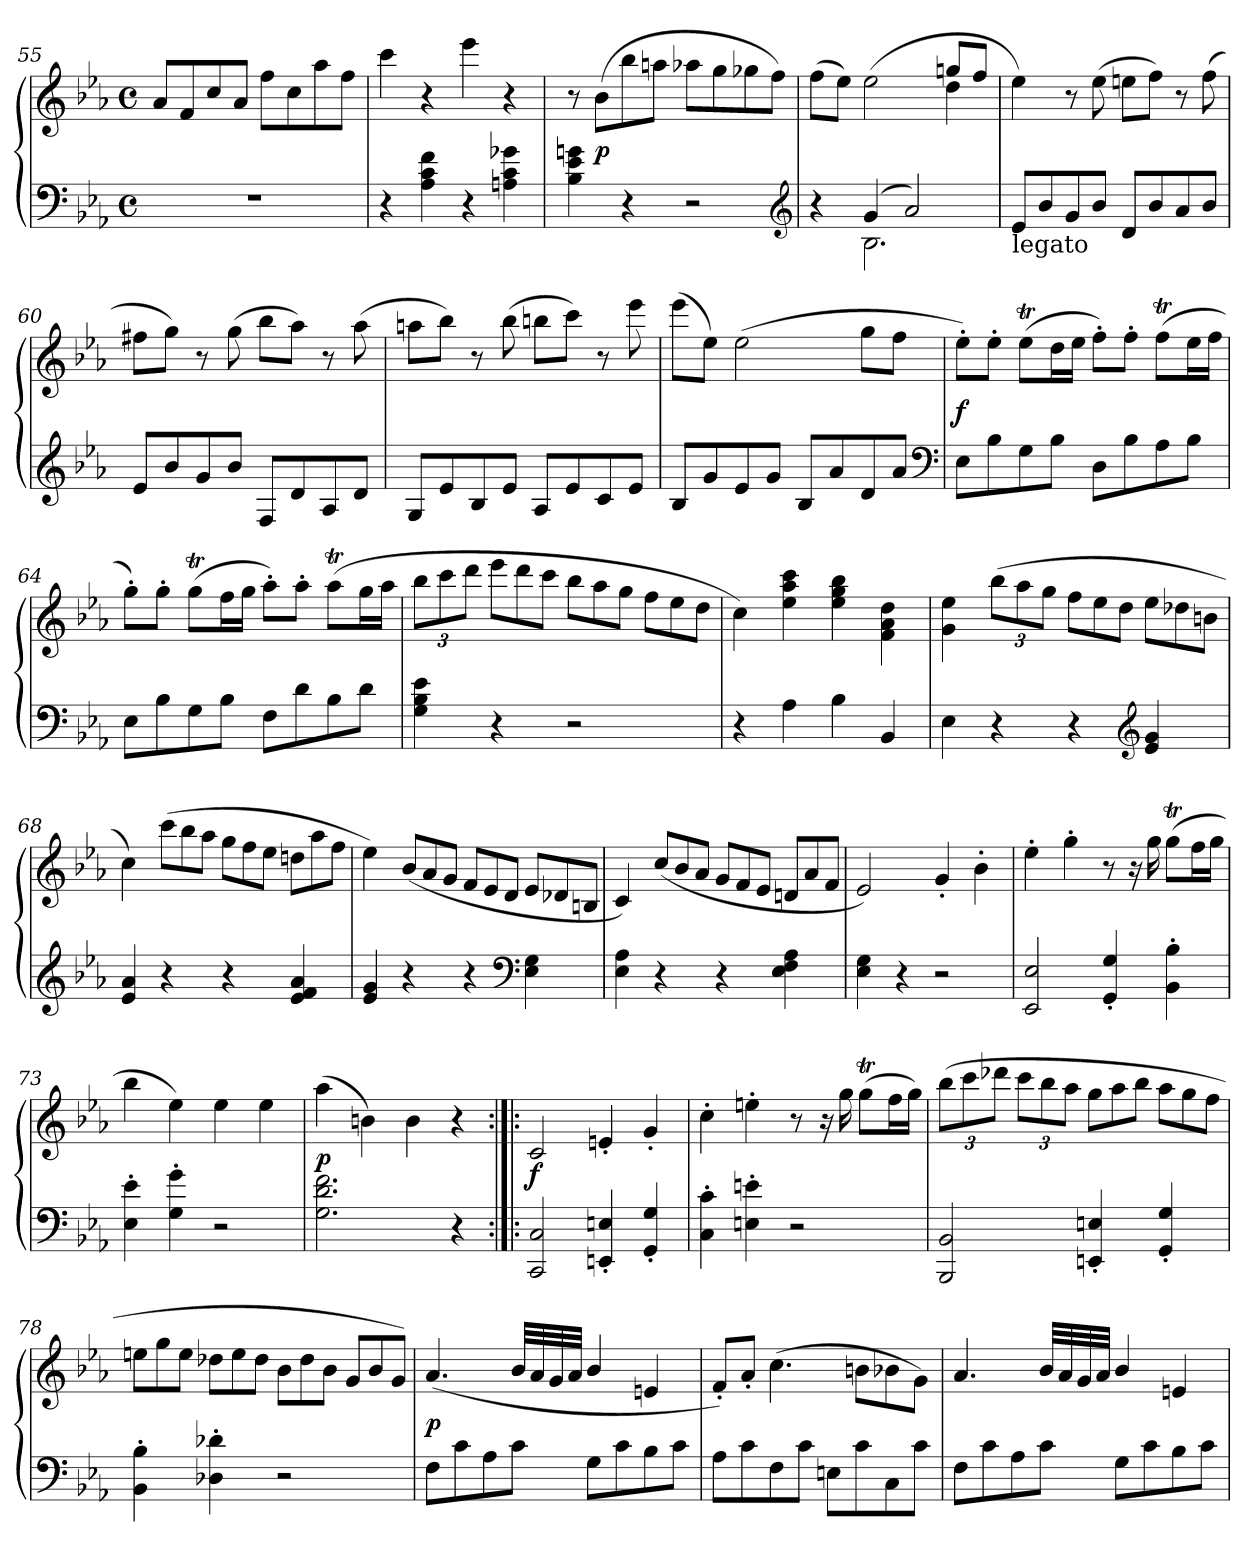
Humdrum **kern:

**kern	**kern	**dynam
*part1	*part1	*part1
*staff2	*staff1	*staff1/2
*clefF4	*clefG2	*
*k[b-e-a-]	*k[b-e-a-]	*
*M4/4	*M4/4	*
*met(c)	*met(c)	*
=55	=55	=55
1r	8a-L	.
.	8f	.
.	8cc	.
.	8a-J	.
.	8ffL	.
.	8cc	.
.	8aa-	.
.	8ffJ	.
=56	=56	=56
4r	4ccc	.
4A- 4c 4f	4r	.
4r	4eee-	.
4An 4c 4g-X	4r	.
=57	=57	=57
4B- 4e- 4gn	8r	.
.	(8b-L	p
4r	8bb-	.
.	8aanJ	.
2r	8aa-XL	.
.	8gg	.
.	8gg-X	.
.	8ffJ)	.
*clefG2	*	*
=58	=58	=58
*^	*^	*
4r	4ryy	2.ryy	(>8ffL	.
.	.	.	8ee-J)	.
(4g	2.B-	.	(>2ee-	.
2a-)	.	.	.	.
.	.	8ggnL	4dd	.
.	.	8ffJ	.	.
*v	*v	*	*	*
*	*v	*v	*
=59	=59	=59
!LO:TX:b:t=legato	!	!
8e-L	4ee-)	.
8b-	.	.
8g	8r	.
8b-J	(8ee-	.
8dL	8eenL	.
8b-	8ffJ)	.
8a-	8r	.
8b-J	(8ff	.
=60	=60	=60
8e-L	8ff#XL	.
8b-	8ggJ)	.
8g	8r	.
8b-J	(8gg	.
8FL	8bb-L	.
8d	8aa-J)	.
8A-	8r	.
8dJ	(8aa-	.
=61	=61	=61
8GL	8aanL	.
8e-	8bb-J)	.
8B-	8r	.
8e-J	(8bb-	.
8A-L	8bbnL	.
8e-	8cccJ)	.
8c	8r	.
8e-J	8eee-	.
=62	=62	=62
8B-L	(8eee-L	.
8g	8ee-J)	.
8e-	(2ee-	.
8gJ	.	.
8B-L	.	.
8a-	.	.
8d	8ggL	.
8a-J	8ffJ	.
*clefF4	*	*
=63	=63	=63
8E-L	8ee-'L)	f
8B-	8ee-'J	.
8G	(8ee-TL	.
8B-J	16ddL	.
.	16ee-JJ	.
8DL	8ff'L)	.
8B-	8ff'J	.
8A-	(8ffTL	.
8B-J	16ee-L	.
.	16ffJJ	.
=64	=64	=64
8E-L	8gg'L)	.
8B-	8gg'J	.
8G	(8ggtL	.
8B-J	16ffL	.
.	16ggJJ	.
8FL	8aa-'L)	.
8d	8aa-'J	.
8B-	(8aa-TL	.
8dJ	16ggL	.
.	16aa-JJ	.
=65	=65	=65
4G 4B- 4e-	12bb-L	.
.	12ccc	.
.	12dddJ	.
*	*Xtuplet	*
4r	12eee-L	.
.	12ddd	.
.	12cccJ	.
2r	12bb-L	.
.	12aa-	.
.	12ggJ	.
.	12ffL	.
.	12ee-	.
.	12ddJ	.
=66	=66	=66
4r	4cc)	.
4A-	4ee- 4aa- 4ccc	.
4B-	4ee- 4gg 4bb-	.
4BB-	4f\ 4a-\ 4dd\	.
=67	=67	=67
4E-	4g 4ee-	.
*	*tuplet	*
4r	(12bb-L	.
.	12aa-	.
.	12ggJ	.
*	*Xtuplet	*
4r	12ffL	.
.	12ee-	.
.	12ddJ	.
*clefG2	*	*
4e- 4g	12ee-L	.
.	12dd-X	.
.	12bnJ	.
=68	=68	=68
4e- 4a-	4cc)	.
4r	(12cccL	.
.	12bb-	.
.	12aa-J	.
4r	12ggL	.
.	12ff	.
.	12ee-J	.
4e- 4f 4a-	12ddnL	.
.	12aa-	.
.	12ffJ	.
=69	=69	=69
4e- 4g	4ee-)	.
4r	(12b-L	.
.	12a-	.
.	12gJ	.
4r	12fL	.
.	12e-	.
.	12dJ	.
*clefF4	*	*
4E- 4G	12e-L	.
.	12d-X	.
.	12BnJ	.
=70	=70	=70
4E- 4A-	4c)	.
4r	(12cc/L	.
.	12b-/	.
.	12a-/J	.
4r	12gL	.
.	12f	.
.	12e-J	.
4E- 4F 4A-	12dnL	.
.	12a-	.
.	12fJ	.
=71	=71	=71
4E- 4G	2e-)	.
4r	.	.
2r	4g'	.
.	4b-'	.
=72	=72	=72
2EE- 2E-	4ee-'	.
.	4gg'	.
4GG' 4G'	8r	.
.	16r	.
.	16gg	.
4BB-' 4B-'	(8ggtL	.
.	16ffL	.
.	16ggJJ	.
=73	=73	=73
4E-' 4e-'	4bb-	.
4G' 4g'	4ee-)	.
2r	4ee-	.
.	4ee-	.
=74	=74	=74
2.G 2.d 2.f	(4aa-	p
.	4bn)	.
.	4b	.
4r	4r	.
=75:|!|:	=75:|!|:	=75:|!|:
2CC 2C	2c	f
4EEn' 4En'	4en'	.
4GG' 4G'	4g'	.
=76	=76	=76
4C' 4c'	4cc'	.
4En' 4en'	4een'	.
2r	8r	.
.	16r	.
.	16gg	.
.	(8ggtL	.
.	16ffL	.
.	16ggJJ)	.
=77	=77	=77
*	*tuplet	*
2BBB- 2BB-	(12bb-L	.
.	12ccc	.
.	12ddd-XJ	.
.	12cccL	.
.	12bb-	.
.	12aa-J	.
*	*Xtuplet	*
4EEn' 4En'	12ggL	.
.	12aa-	.
.	12bb-J	.
4GG' 4G'	12aa-L	.
.	12gg	.
.	12ffJ	.
=78	=78	=78
4BB-' 4B-'	12eenL	.
.	12gg	.
.	12eeJ	.
4D-X' 4d-X'	12dd-XL	.
.	12ee	.
.	12dd-J	.
2r	12b-L	.
.	12dd-	.
.	12b-J	.
.	12gL	.
.	12b-	.
.	12gJ)	.
=79	=79	=79
8FL	(4.a-	p
8c	.	.
8A-	.	.
8cJ	32b-LLL	.
.	32a-	.
.	32g	.
.	32a-JJJ	.
8GL	4b-/	.
8c	.	.
8B-	4en	.
8cJ	.	.
=80	=80	=80
8A-L	8f'L)	.
8c	8a-'J	.
8F	(4.cc	.
8cJ	.	.
8EnL	.	.
8c	8bn\L	.
8C	8b-X\	.
8cJ	8g\J)	.
=81	=81	=81
8FL	4.a-	.
8c	.	.
8A-	.	.
8cJ	32b-LLL	.
.	32a-	.
.	32g	.
.	32a-JJJ	.
8GL	4b-/	.
8c	.	.
8B-	4en	.
8cJ	.	.
=	=	=
*-	*-	*-
